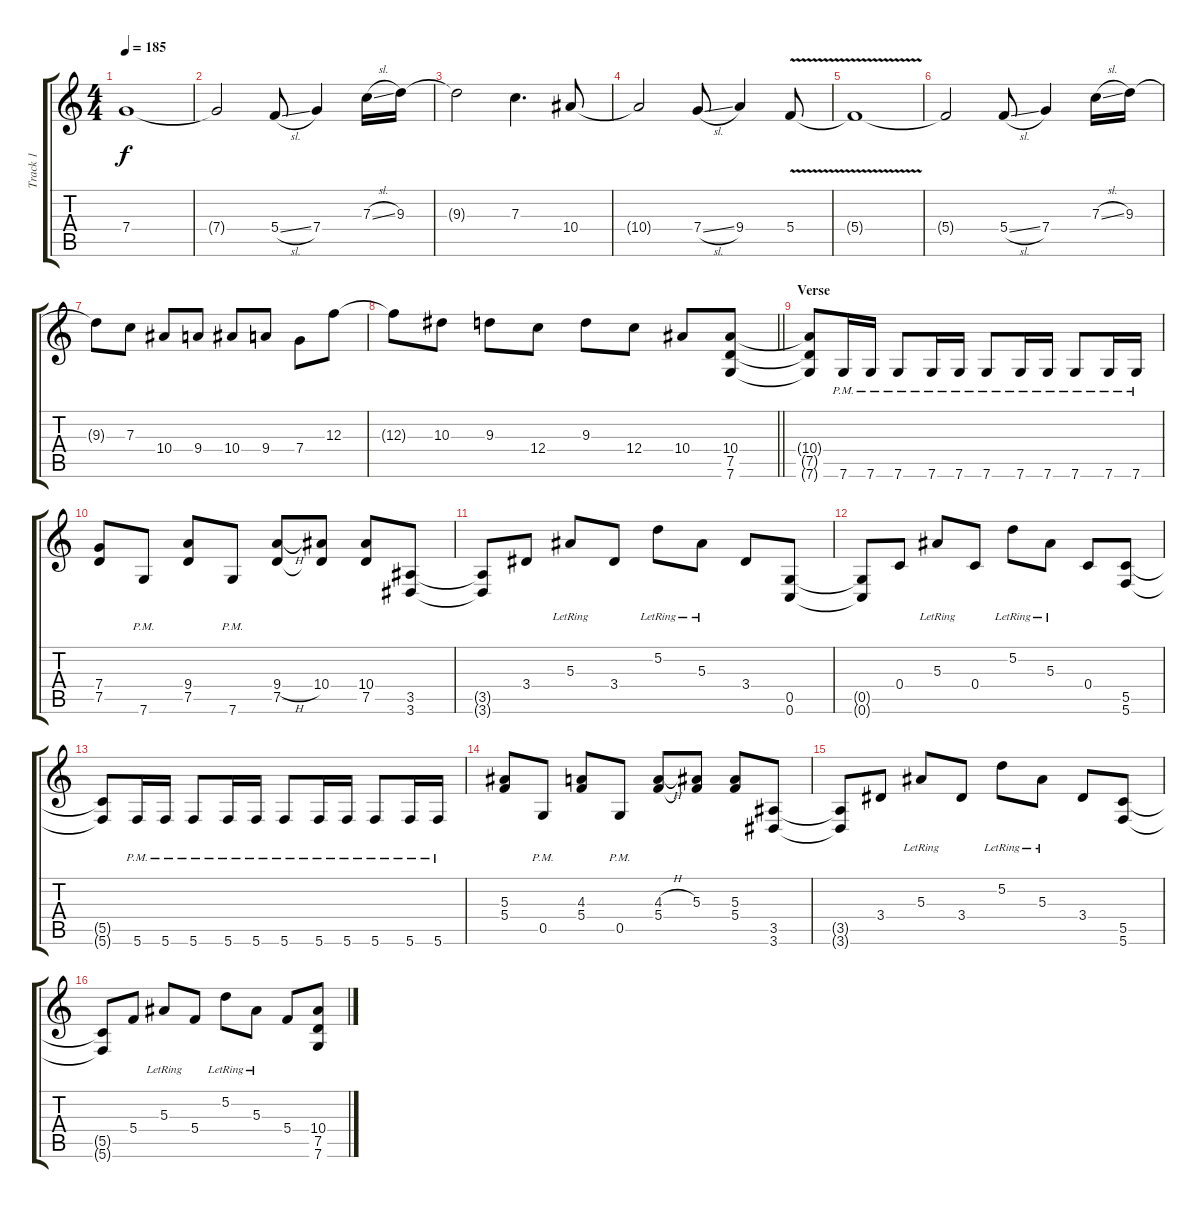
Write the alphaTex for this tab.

\track ("Track 1" "Track 1") {instrument distortionguitar}
\staff {score tabs}
\tuning (D4 A3 F3 C3 G2 C2) {hide}
\ts (4 4)
\tempo 185
\clef g2
\ks c
7.4{t}.1{dy f} |
7.4{t}.2 5.4{sl}.8 7.4.4 7.3{sl}.16 9.3.16 |
9.3{t}.2 7.3.4{d} 10.4.8 |
10.4{t}.2 7.4{sl}.8 9.4.4 5.4{v}.8 |
5.4{t}.1 |
5.4{t}.2 5.4{sl}.8 7.4.4 7.3{sl}.16 9.3.16 |
9.3{t}.8 7.3.8 10.4.8 9.4.8 10.4.8 9.4.8 7.4.8 12.3.8 |
\barLineRight lightlight
12.3{t}.8 10.3.8 9.3.8 12.4.8 9.3.8 12.4.8 10.4.8 (10.4 7.5 7.6).8 |
\section ("" "Verse")
(10.4{t} 7.5{t} 7.6{t}).8 7.6{pm}.16 7.6{pm}.16 7.6{pm}.8 7.6{pm}.16 7.6{pm}.16 7.6{pm}.8 7.6{pm}.16 7.6{pm}.16 7.6{pm}.8 7.6{pm}.16 7.6{pm}.16 |
(7.4 7.5).8 7.6{pm}.8 (9.4 7.5).8 7.6{pm}.8 (9.4{h} 7.5).8 (10.4 7.5{t}).8 (10.4 7.5).8 (3.5 3.6).8 |
(3.5{t} 3.6{t}).8 3.4.8 5.3{lr}.8 3.4.8 5.2{lr}.8 5.3{lr}.8 3.4.8 (0.5 0.6).8 |
(0.5{t} 0.6{t}).8 0.4.8 5.3{lr}.8 0.4.8 5.2{lr}.8 5.3{lr}.8 0.4.8 (5.5 5.6).8 |
(5.5{t} 5.6{t}).8 5.6{pm}.16 5.6{pm}.16 5.6{pm}.8 5.6{pm}.16 5.6{pm}.16 5.6{pm}.8 5.6{pm}.16 5.6{pm}.16 5.6{pm}.8 5.6{pm}.16 5.6{pm}.16 |
(5.3 5.4).8 0.5{pm}.8 (4.3 5.4).8 0.5{pm}.8 (4.3{h} 5.4).8 (5.3 5.4{t}).8 (5.3 5.4).8 (3.5 3.6).8 |
(3.5{t} 3.6{t}).8 3.4.8 5.3{lr}.8 3.4.8 5.2{lr}.8 5.3{lr}.8 3.4.8 (5.5 5.6).8 |
(5.5{t} 5.6{t}).8 5.4.8 5.3{lr}.8 5.4.8 5.2{lr}.8 5.3{lr}.8 5.4.8 (10.4 7.5 7.6).8
